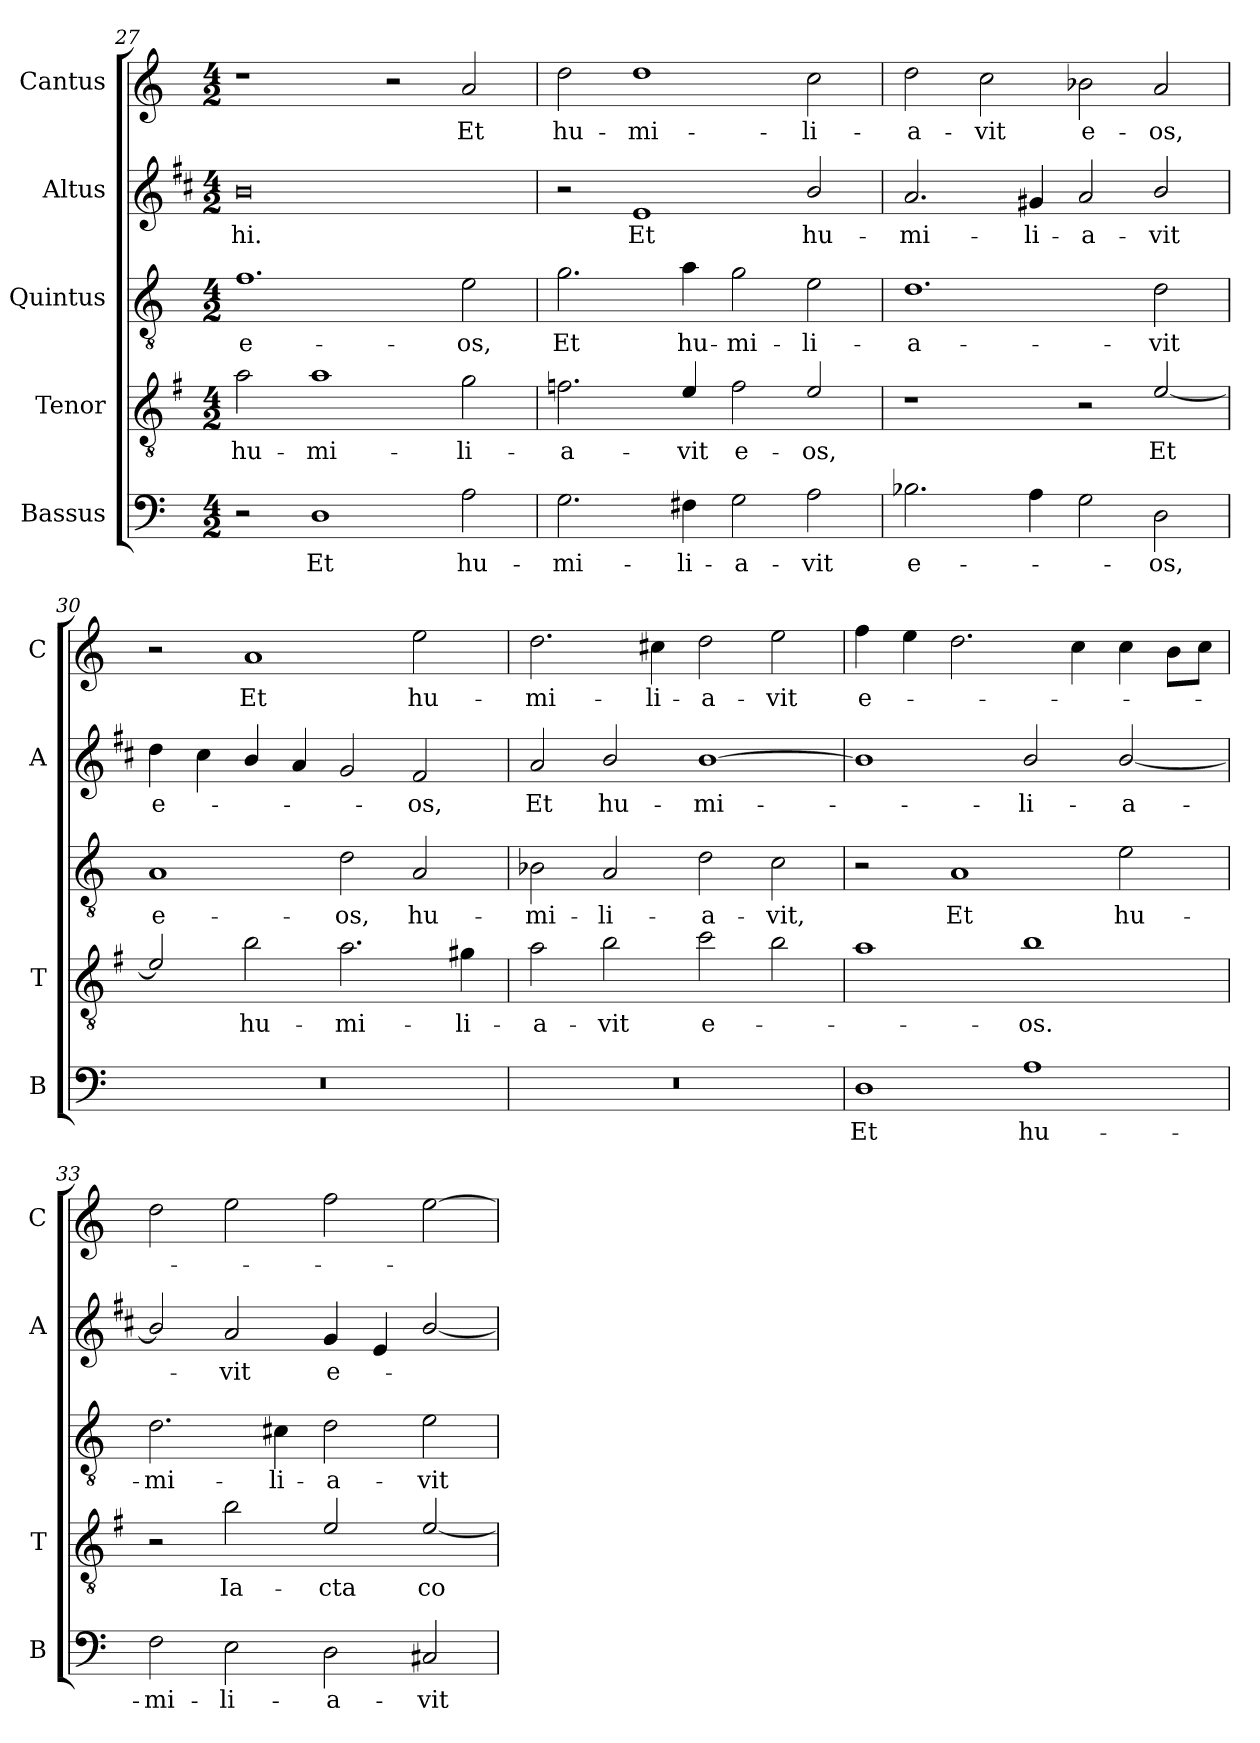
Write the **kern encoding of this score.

**kern	**text	**kern	**text	**kern	**text	**kern	**text	**kern	**text
*part5	*part5	*part4	*part4	*part3	*part3	*part2	*part2	*part1	*part1
*staff5	*staff5	*staff4	*staff4	*staff3	*staff3	*staff2	*staff2	*staff1	*staff1
*I"Bassus	*	*I"Tenor	*	*I"Quintus	*	*I"Altus	*	*I"Cantus	*
*I'B	*	*I'T	*	*	*	*I'A	*	*I'C	*
*clefF4	*	*clefGv2	*	*clefGv2	*	*clefG2	*	*clefG2	*
*	*	*ITrd4c7	*	*	*	*ITrd1c2	*	*	*
*k[]	*	*k[]	*	*k[]	*	*k[]	*	*k[]	*
*C:	*	*C:	*	*C:	*	*C:	*	*C:	*
*M4/2	*	*M4/2	*	*M4/2	*	*M4/2	*	*M4/2	*
=27	=27	=27	=27	=27	=27	=27	=27	=27	=27
!	!	!	!LO:LY:b	!	!LO:LY:b	!	!LO:LY:b	!	!
2r	.	2d\	hu-	1.f	e-	0a	-hi.	1r	.
!	!LO:LY:b	!	!LO:LY:b	!	!	!	!	!	!
1D	Et	1d	-mi-	.	.	.	.	.	.
.	.	.	.	.	.	.	.	2r	.
!	!LO:LY:b	!	!LO:LY:b	!	!LO:LY:b	!	!	!	!LO:LY:b
2A\	hu-	2c\	-li-	2e\	-os,	.	.	2a/	Et
=28	=28	=28	=28	=28	=28	=28	=28	=28	=28
!	!LO:LY:b	!	!LO:LY:b	!	!LO:LY:b	!	!	!	!LO:LY:b
2.G\	-mi-	2.B-X\	-a-	2.g\	Et	2r	.	2dd\	hu-
!	!	!	!	!	!	!	!LO:LY:b	!	!LO:LY:b
.	.	.	.	.	.	1d	Et	1dd	-mi-
!	!LO:LY:b	!	!LO:LY:b	!	!LO:LY:b	!	!	!	!
4F#X\	-li-	4A/	-vit	4a\	hu-	.	.	.	.
!	!LO:LY:b	!	!LO:LY:b	!	!LO:LY:b	!	!	!	!
2G\	-a-	2B-\	e-	2g\	-mi-	.	.	.	.
!	!LO:LY:b	!	!LO:LY:b	!	!LO:LY:b	!	!LO:LY:b	!	!LO:LY:b
2A\	-vit	2A/	-os,	2e\	-li-	2a/	hu-	2cc\	-li-
=29	=29	=29	=29	=29	=29	=29	=29	=29	=29
!	!LO:LY:b	!	!	!	!LO:LY:b	!	!LO:LY:b	!	!LO:LY:b
2.B-X\	e-	1r	.	1.d	-a-	2.g/	-mi-	2dd\	-a-
!	!	!	!	!	!	!	!	!	!LO:LY:b
.	.	.	.	.	.	.	.	2cc\	-vit
!	!	!	!	!	!	!	!LO:LY:b	!	!
4A\	.	.	.	.	.	4f#X/	-li-	.	.
!	!	!	!	!	!	!	!LO:LY:b	!	!LO:LY:b
2G\	.	2r	.	.	.	2g/	-a-	2b-X\	e-
!	!LO:LY:b	!	!LO:LY:b	!	!LO:LY:b	!	!LO:LY:b	!	!LO:LY:b
2D\	-os,	[2A/	Et	2d\	-vit	2a/	-vit	2a/	-os,
!!LO:LB:g=z
=30	=30	=30	=30	=30	=30	=30	=30	=30	=30
!	!	!	!	!	!LO:LY:b	!	!LO:LY:b	!	!
0r	.	2A/]	.	1A	e-	4cc\	e-	2r	.
.	.	.	.	.	.	4b\	.	.	.
!	!	!	!LO:LY:b	!	!	!	!	!	!LO:LY:b
.	.	2e\	hu-	.	.	4a/	.	1a	Et
.	.	.	.	.	.	4g/	.	.	.
!	!	!	!LO:LY:b	!	!LO:LY:b	!	!	!	!
.	.	2.d\	-mi-	2d\	-os,	2f/	.	.	.
!	!	!	!	!	!LO:LY:b	!	!LO:LY:b	!	!LO:LY:b
.	.	.	.	2A/	hu-	2e/	-os,	2ee\	hu-
!	!	!	!LO:LY:b	!	!	!	!	!	!
.	.	4c#X\	-li-	.	.	.	.	.	.
=31	=31	=31	=31	=31	=31	=31	=31	=31	=31
!	!	!	!LO:LY:b	!	!LO:LY:b	!	!LO:LY:b	!	!LO:LY:b
0r	.	2d\	-a-	2B-X\	-mi-	2g/	Et	2.dd\	-mi-
!	!	!	!LO:LY:b	!	!LO:LY:b	!	!LO:LY:b	!	!
.	.	2e\	-vit	2A/	-li-	2a/	hu-	.	.
!	!	!	!	!	!	!	!	!	!LO:LY:b
.	.	.	.	.	.	.	.	4cc#X\	-li-
!	!	!	!LO:LY:b	!	!LO:LY:b	!	!LO:LY:b	!	!LO:LY:b
.	.	2f\	e-	2d\	-a-	[1a	-mi-	2dd\	-a-
!	!	!	!	!	!LO:LY:b	!	!	!	!LO:LY:b
.	.	2e\	.	2c\	-vit,	.	.	2ee\	-vit
=32	=32	=32	=32	=32	=32	=32	=32	=32	=32
!	!LO:LY:b	!	!	!	!	!	!	!	!LO:LY:b
1D	Et	1d	.	2r	.	1a]	.	4ff\	e-
.	.	.	.	.	.	.	.	4ee\	.
!	!	!	!	!	!LO:LY:b	!	!	!	!
.	.	.	.	1A	Et	.	.	2.dd\	.
!	!LO:LY:b	!	!LO:LY:b	!	!	!	!LO:LY:b	!	!
1A	hu-	1e	-os.	.	.	2a/	-li-	.	.
.	.	.	.	.	.	.	.	4cc\	.
!	!	!	!	!	!LO:LY:b	!	!LO:LY:b	!	!
.	.	.	.	2e\	hu-	[2a/	-a-	4cc\	.
.	.	.	.	.	.	.	.	8b\L	.
.	.	.	.	.	.	.	.	8cc\J	.
=33	=33	=33	=33	=33	=33	=33	=33	=33	=33
!	!LO:LY:b	!	!	!	!LO:LY:b	!	!	!	!
2F\	-mi-	2r	.	2.d\	-mi-	2a/]	.	2dd\	.
!	!LO:LY:b	!	!LO:LY:b	!	!	!	!LO:LY:b	!	!
2E\	-li-	2e\	Ia-	.	.	2g/	-vit	2ee\	.
!	!	!	!	!	!LO:LY:b	!	!	!	!
.	.	.	.	4c#X\	-li-	.	.	.	.
!	!LO:LY:b	!	!LO:LY:b	!	!LO:LY:b	!	!LO:LY:b	!	!
2D\	-a-	2A/	-cta	2d\	-a-	4f/	e-	2ff\	.
.	.	.	.	.	.	4d/	.	.	.
!	!LO:LY:b	!	!LO:LY:b	!	!LO:LY:b	!	!	!	!
2C#X/	-vit	[2A/	co-	2e\	-vit	[2a/	.	[2ee\	.
=	=	=	=	=	=	=	=	=	=
*-	*-	*-	*-	*-	*-	*-	*-	*-	*-
